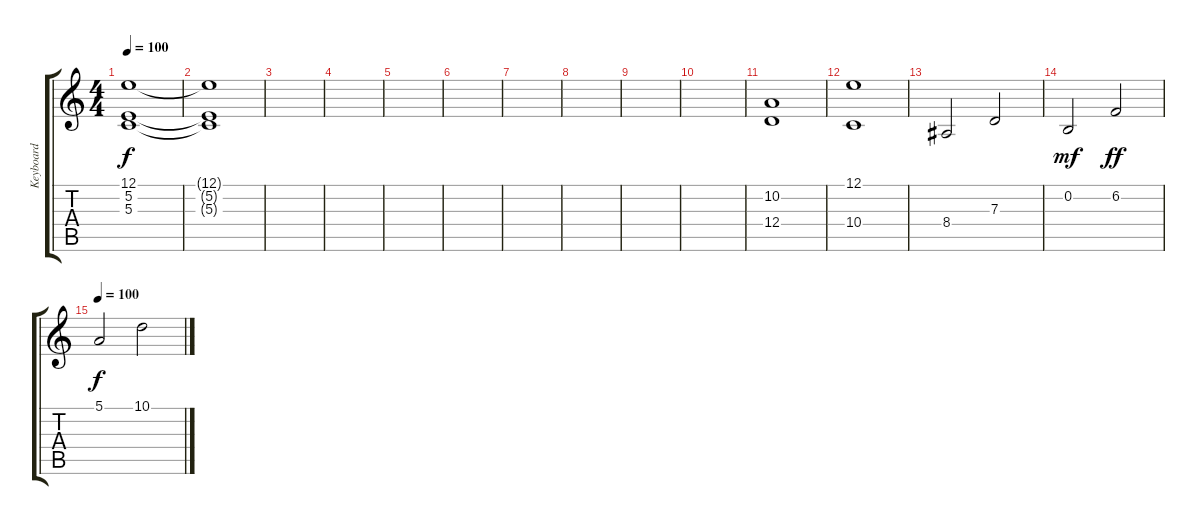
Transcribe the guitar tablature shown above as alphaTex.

\track ("Keyboard" "Keyboard") {instrument drawbarorgan}
\staff {score tabs}
\tuning (E4 B3 G3 D3 A2 E2) {hide}
\ts (4 4)
\tempo 100
\clef g2
\ks c
(12.1 5.2 5.3).1{dy f} |
(12.1{t} 5.2{t} 5.3{t}).1 |
|
|
|
|
|
|
|
|
(10.2 12.4).1{instrument lead6voice} |
(12.1 10.4).1 |
8.4.2{volume 10 instrument lead6voice} 7.3.2 |
0.2.2{dy mf} 6.2.2{dy ff} |
\tempo 100
5.1.2{dy f} 10.1.2
